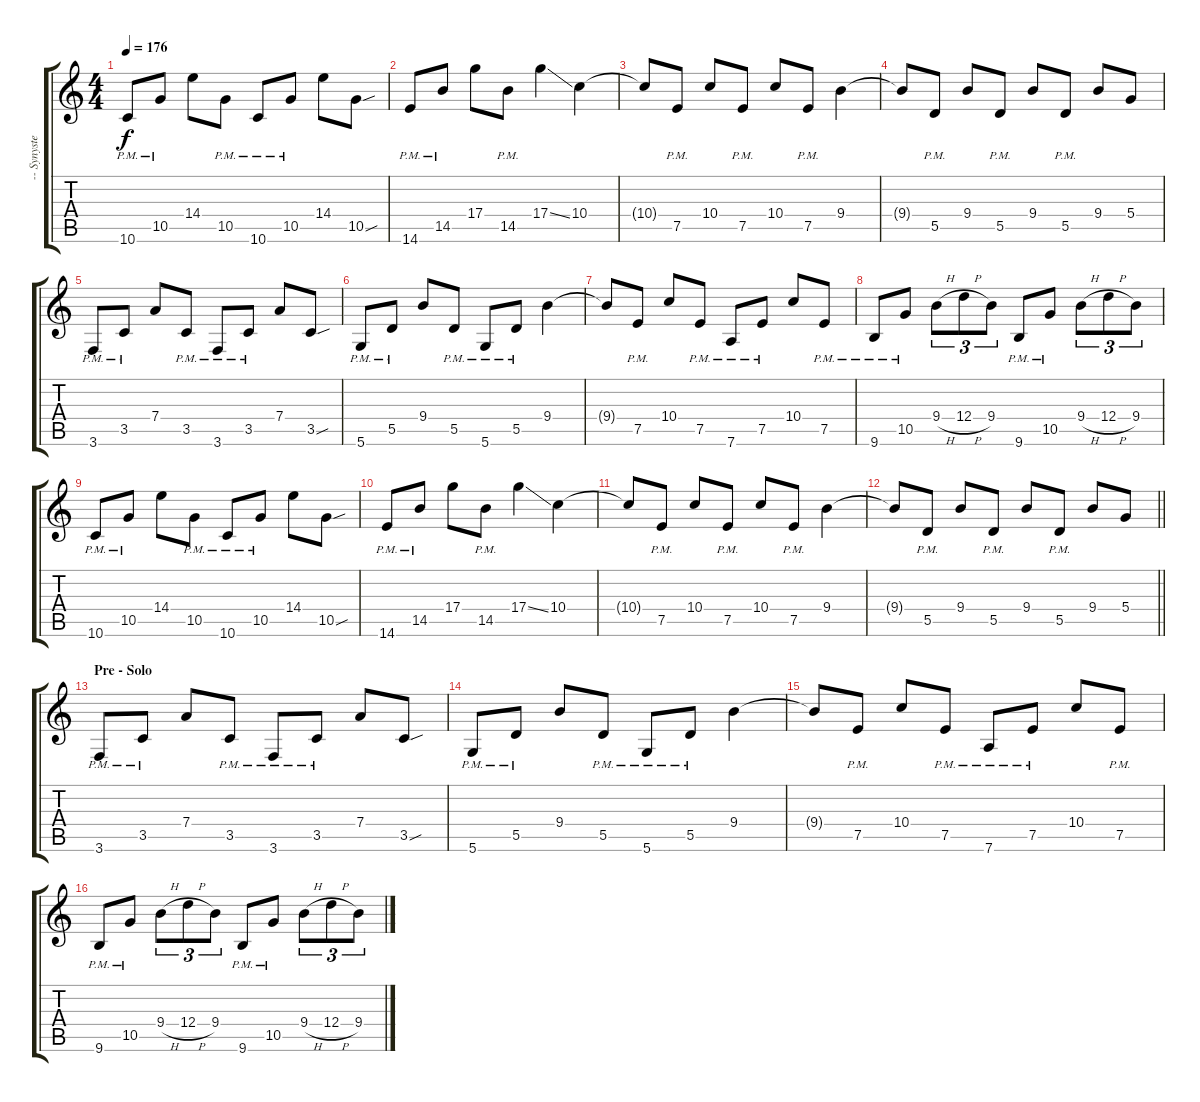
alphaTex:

\track ("-- Synyster Gates - Rhythm" "-- Synyste") {instrument overdrivenguitar}
\staff {score tabs}
\tuning (E4 B3 G3 D3 A2 D2) {hide}
\ts (4 4)
\tempo 176
\clef g2
\ks c
10.6{pm}.8{dy f} 10.5{pm}.8 14.4.8 10.5{pm}.8 10.6{pm}.8 10.5{pm}.8 14.4.8 10.5{sou}.8 |
14.6{pm}.8 14.5{pm}.8 17.4.8 14.5{pm}.8 17.4{ss}.4 10.4.4 |
10.4{t}.8 7.5{pm}.8 10.4.8 7.5{pm}.8 10.4.8 7.5{pm}.8 9.4.4 |
9.4{t}.8 5.5{pm}.8 9.4.8 5.5{pm}.8 9.4.8 5.5{pm}.8 9.4.8 5.4.8 |
3.6{pm}.8 3.5{pm}.8 7.4.8 3.5{pm}.8 3.6{pm}.8 3.5{pm}.8 7.4.8 3.5{sou}.8 |
5.6{pm}.8 5.5{pm}.8 9.4.8 5.5{pm}.8 5.6{pm}.8 5.5{pm}.8 9.4.4 |
9.4{t}.8 7.5{pm}.8 10.4.8 7.5{pm}.8 7.6{pm}.8 7.5{pm}.8 10.4.8 7.5{pm}.8 |
9.6{pm}.8 10.5{pm}.8 9.4{h}.8{tu (3 2)} 12.4{h}.8{tu (3 2)} 9.4.8{tu (3 2)} 9.6{pm}.8 10.5{pm}.8 9.4{h}.8{tu (3 2)} 12.4{h}.8{tu (3 2)} 9.4.8{tu (3 2)} |
10.6{pm}.8 10.5{pm}.8 14.4.8 10.5{pm}.8 10.6{pm}.8 10.5{pm}.8 14.4.8 10.5{sou}.8 |
14.6{pm}.8 14.5{pm}.8 17.4.8 14.5{pm}.8 17.4{ss}.4 10.4.4 |
10.4{t}.8 7.5{pm}.8 10.4.8 7.5{pm}.8 10.4.8 7.5{pm}.8 9.4.4 |
\barLineRight lightlight
9.4{t}.8 5.5{pm}.8 9.4.8 5.5{pm}.8 9.4.8 5.5{pm}.8 9.4.8 5.4.8 |
\section ("" "Pre - Solo")
3.6{pm}.8 3.5{pm}.8 7.4.8 3.5{pm}.8 3.6{pm}.8 3.5{pm}.8 7.4.8 3.5{sou}.8 |
5.6{pm}.8 5.5{pm}.8 9.4.8 5.5{pm}.8 5.6{pm}.8 5.5{pm}.8 9.4.4 |
9.4{t}.8 7.5{pm}.8 10.4.8 7.5{pm}.8 7.6{pm}.8 7.5{pm}.8 10.4.8 7.5{pm}.8 |
9.6{pm}.8 10.5{pm}.8 9.4{h}.8{tu (3 2)} 12.4{h}.8{tu (3 2)} 9.4.8{tu (3 2)} 9.6{pm}.8 10.5{pm}.8 9.4{h}.8{tu (3 2)} 12.4{h}.8{tu (3 2)} 9.4.8{tu (3 2)}
